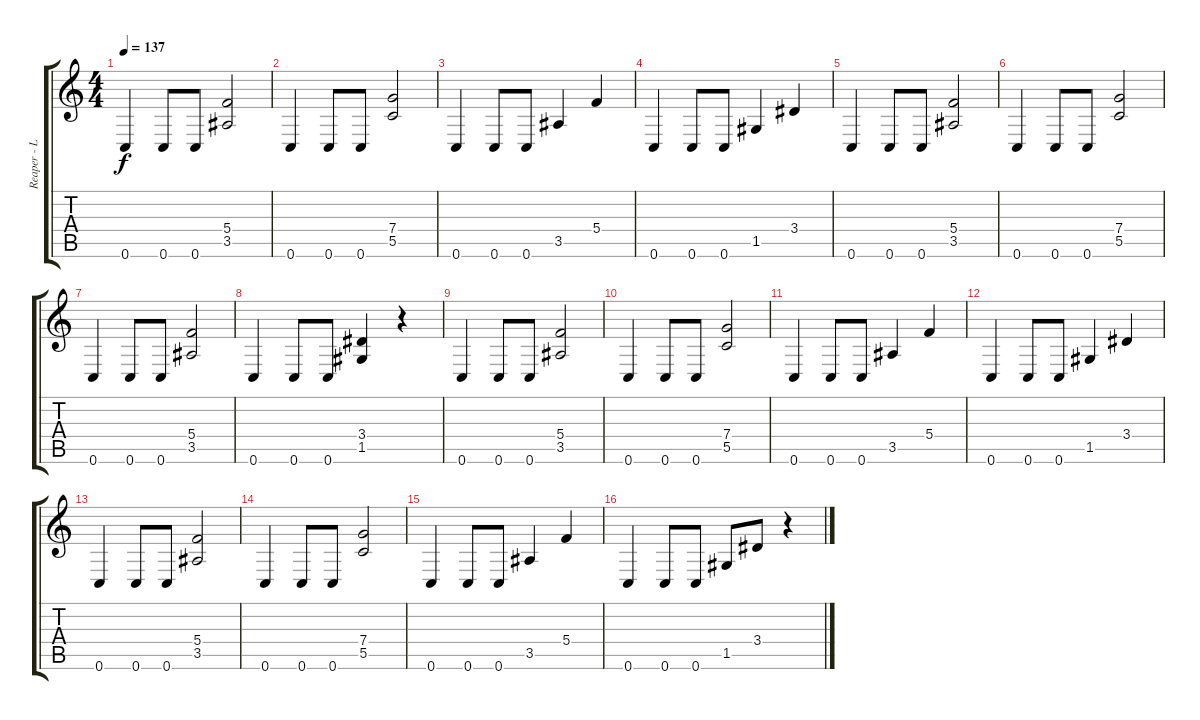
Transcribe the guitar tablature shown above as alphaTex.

\track ("Reaper - Left" "Reaper - L") {instrument overdrivenguitar}
\staff {score tabs}
\tuning (D4 A3 F3 C3 G2 C2) {hide}
\ts (4 4)
\tempo 137
\clef g2
\ks c
0.6.4{dy f} 0.6.8 0.6.8 (5.4 3.5).2 |
0.6.4 0.6.8 0.6.8 (7.4 5.5).2 |
0.6.4 0.6.8 0.6.8 3.5.4 5.4.4 |
0.6.4 0.6.8 0.6.8 1.5.4 3.4.4 |
0.6.4 0.6.8 0.6.8 (5.4 3.5).2 |
0.6.4 0.6.8 0.6.8 (7.4 5.5).2 |
0.6.4 0.6.8 0.6.8 (5.4 3.5).2 |
0.6.4 0.6.8 0.6.8 (3.4 1.5).4 r.4 |
0.6.4 0.6.8 0.6.8 (5.4 3.5).2 |
0.6.4 0.6.8 0.6.8 (7.4 5.5).2 |
0.6.4 0.6.8 0.6.8 3.5.4 5.4.4 |
0.6.4 0.6.8 0.6.8 1.5.4 3.4.4 |
0.6.4 0.6.8 0.6.8 (5.4 3.5).2 |
0.6.4 0.6.8 0.6.8 (7.4 5.5).2 |
0.6.4 0.6.8 0.6.8 3.5.4 5.4.4 |
0.6.4 0.6.8 0.6.8 1.5.8 3.4.8 r.4
